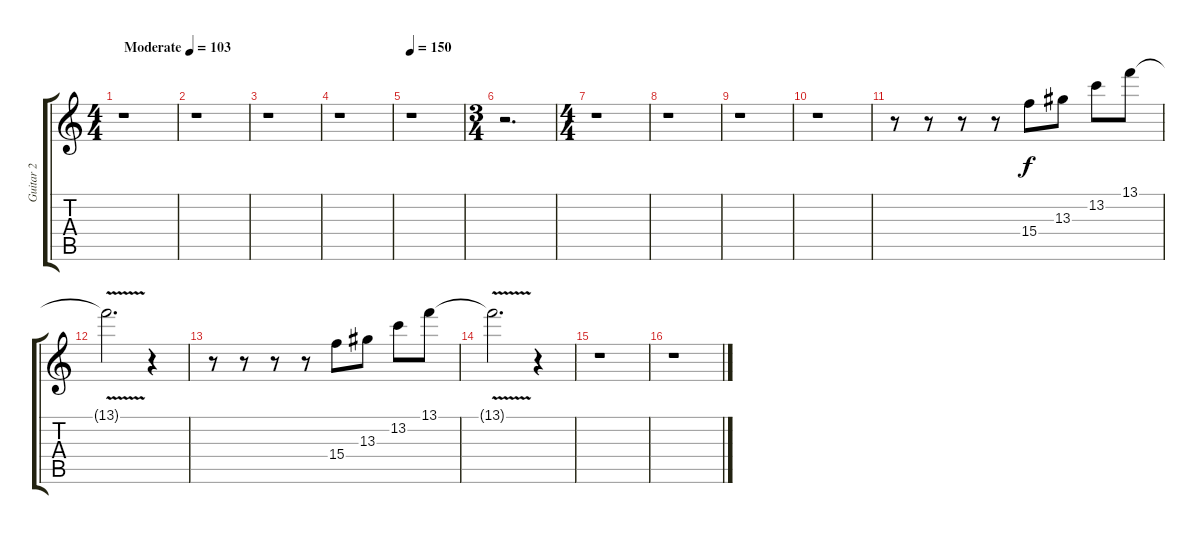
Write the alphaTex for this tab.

\track ("Guitar 2" "Guitar 2") {instrument overdrivenguitar}
\staff {score tabs}
\tuning (E4 B3 G3 D3 A2 E2) {hide}
\ts (4 4)
\tempo (103 "Moderate")
\clef g2
\ks c
r.1{dy f instrument overdrivenguitar} |
r.1 |
r.1 |
r.1 |
\tempo 150
r.1 |
\ts (3 4)
r.2{d} |
\ts (4 4)
r.1 |
r.1 |
r.1 |
r.1 |
r.8 r.8 r.8 r.8 15.4.8 13.3.8 13.2.8 13.1.8 |
13.1{v t}.2{d} r.4 |
r.8 r.8 r.8 r.8 15.4.8 13.3.8 13.2.8 13.1.8 |
13.1{v t}.2{d} r.4 |
r.1 |
r.1
